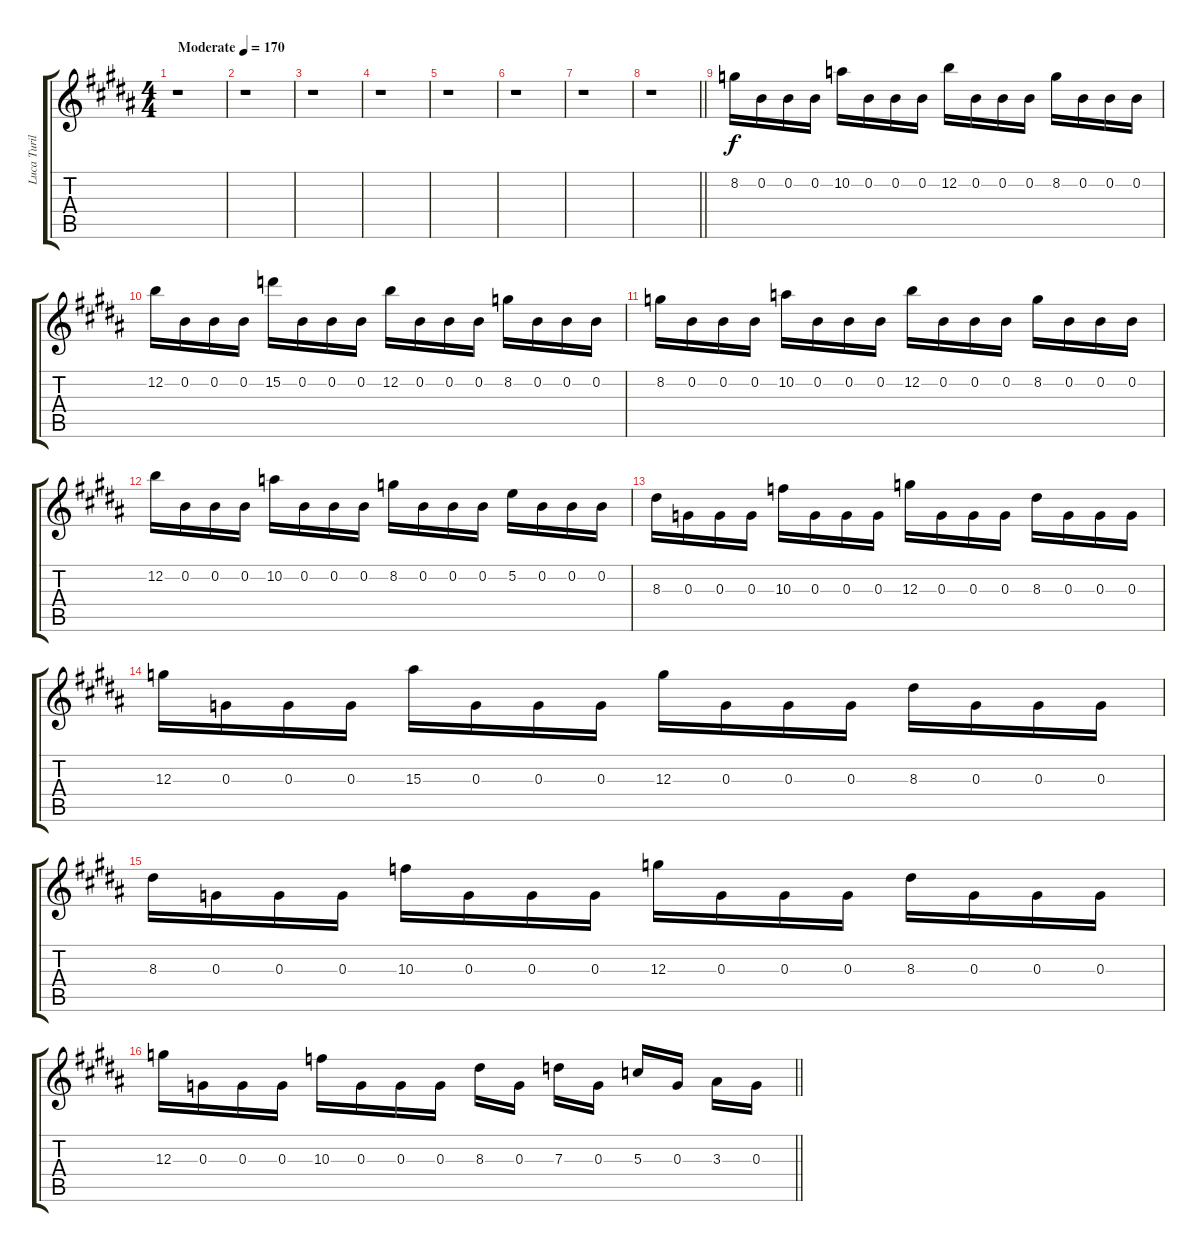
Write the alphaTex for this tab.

\track ("Luca Turilli (Lead II)" "Luca Turil") {instrument distortionguitar}
\staff {score tabs}
\tuning (E4 B3 G3 D3 A2 E2) {hide}
\ts (4 4)
\section ("" "")
\tempo (170 "Moderate")
\clef g2
\ks g#minor
r.1{dy f instrument distortionguitar} |
r.1 |
r.1 |
r.1 |
r.1 |
r.1 |
r.1 |
\barLineRight lightlight
r.1 |
\section ("" "")
8.2.16 0.2.16 0.2.16 0.2.16 10.2.16 0.2.16 0.2.16 0.2.16 12.2.16 0.2.16 0.2.16 0.2.16 8.2.16 0.2.16 0.2.16 0.2.16 |
12.2.16 0.2.16 0.2.16 0.2.16 15.2.16 0.2.16 0.2.16 0.2.16 12.2.16 0.2.16 0.2.16 0.2.16 8.2.16 0.2.16 0.2.16 0.2.16 |
8.2.16 0.2.16 0.2.16 0.2.16 10.2.16 0.2.16 0.2.16 0.2.16 12.2.16 0.2.16 0.2.16 0.2.16 8.2.16 0.2.16 0.2.16 0.2.16 |
12.2.16 0.2.16 0.2.16 0.2.16 10.2.16 0.2.16 0.2.16 0.2.16 8.2.16 0.2.16 0.2.16 0.2.16 5.2.16 0.2.16 0.2.16 0.2.16 |
8.3.16 0.3.16 0.3.16 0.3.16 10.3.16 0.3.16 0.3.16 0.3.16 12.3.16 0.3.16 0.3.16 0.3.16 8.3.16 0.3.16 0.3.16 0.3.16 |
12.3.16 0.3.16 0.3.16 0.3.16 15.3.16 0.3.16 0.3.16 0.3.16 12.3.16 0.3.16 0.3.16 0.3.16 8.3.16 0.3.16 0.3.16 0.3.16 |
8.3.16 0.3.16 0.3.16 0.3.16 10.3.16 0.3.16 0.3.16 0.3.16 12.3.16 0.3.16 0.3.16 0.3.16 8.3.16 0.3.16 0.3.16 0.3.16 |
\barLineRight lightlight
12.3.16 0.3.16 0.3.16 0.3.16 10.3.16 0.3.16 0.3.16 0.3.16 8.3.16 0.3.16{beam split} 7.3.16 0.3.16 5.3.16 0.3.16{beam split} 3.3.16{beam Down} 0.3.16{beam Down}
